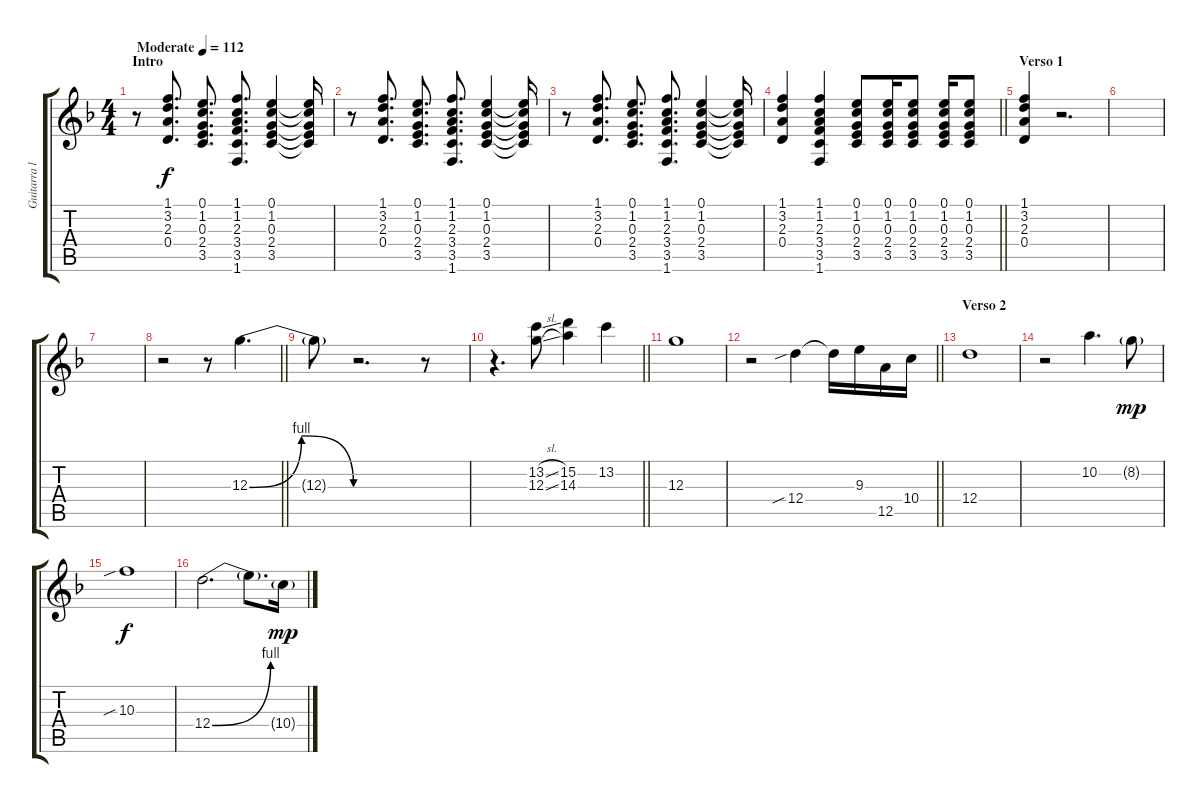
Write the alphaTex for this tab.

\track ("Guitarra limpio" "Guitarra l") {instrument electricguitarclean}
\staff {score tabs}
\tuning (E4 B3 G3 D3 A2 E2) {hide}
\ts (4 4)
\section ("" "Intro")
\tempo (112 "Moderate")
\clef g2
\ks dminor
r.8{dy f instrument electricguitarclean} (1.1 3.2 2.3 0.4).8{d} (0.1 1.2 0.3 2.4 3.5).8{d} (1.1 1.2 2.3 3.4 3.5 1.6).8{d} (0.1 1.2 0.3 2.4 3.5).4 (0.1{t} 1.2{t} 0.3{t} 2.4{t} 3.5{t}).16 |
r.8 (1.1 3.2 2.3 0.4).8{d} (0.1 1.2 0.3 2.4 3.5).8{d} (1.1 1.2 2.3 3.4 3.5 1.6).8{d} (0.1 1.2 0.3 2.4 3.5).4 (0.1{t} 1.2{t} 0.3{t} 2.4{t} 3.5{t}).16 |
r.8 (1.1 3.2 2.3 0.4).8{d} (0.1 1.2 0.3 2.4 3.5).8{d} (1.1 1.2 2.3 3.4 3.5 1.6).8{d} (0.1 1.2 0.3 2.4 3.5).4 (0.1{t} 1.2{t} 0.3{t} 2.4{t} 3.5{t}).16 |
\barLineRight lightlight
(1.1 3.2 2.3 0.4).4 (1.1 1.2 2.3 3.4 3.5 1.6).4 (0.1 1.2 0.3 2.4 3.5).8 (0.1 1.2 0.3 2.4 3.5).16 (0.1 1.2 0.3 2.4 3.5).8 (0.1 1.2 0.3 2.4 3.5).16 (0.1 1.2 0.3 2.4 3.5).8 |
\section ("" "Verso 1")
(1.1 3.2 2.3 0.4).4 r.2{d} |
|
|
\barLineRight lightlight
r.2 r.8 12.3{be (bendrelease 0 0 27 4 44 4 60 0)}.4{d} |
12.3{t}.8 r.2{d} r.8 |
\barLineRight lightlight
r.4{d} (13.2{sl} 12.3{sl}).8 (15.2 14.3).4 13.2.4 |
12.3.1 |
\barLineRight lightlight
r.2 12.4{sib}.4 12.4{t}.16 9.3.16 12.5.16 10.4.16 |
\section ("" "Verso 2")
12.4.1 |
r.2 10.2.4{d} 8.2{g}.8{dy mp} |
10.3{sib}.1{dy f} |
12.4{be (bend 0 0 60 4)}.2{d} 12.4{t}.8{d} 10.4{h g}.16{dy mp}
